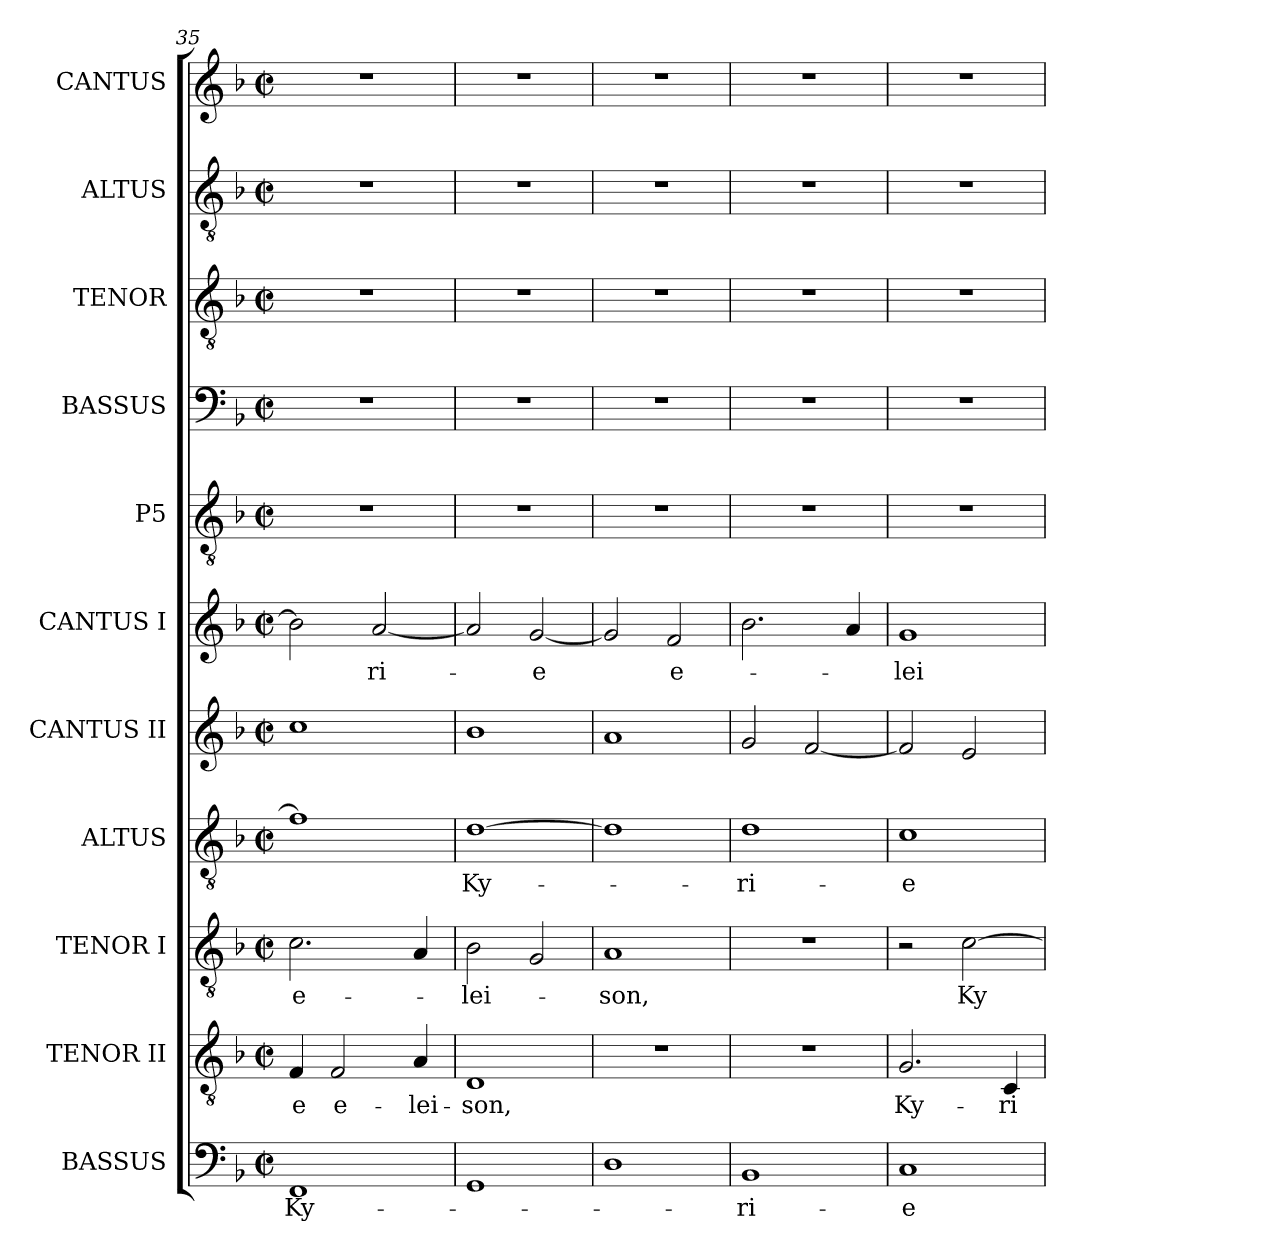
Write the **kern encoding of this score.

**kern	**text	**kern	**text	**kern	**text	**kern	**text	**kern	**kern	**text	**kern	**kern	**kern	**kern	**kern
*part11	*part11	*part10	*part10	*part9	*part9	*part8	*part8	*part7	*part6	*part6	*part5	*part4	*part3	*part2	*part1
*staff11	*staff11	*staff10	*staff10	*staff9	*staff9	*staff8	*staff8	*staff7	*staff6	*staff6	*staff5	*staff4	*staff3	*staff2	*staff1
*I"BASSUS	*	*I"TENOR II	*	*I"TENOR I	*	*I"ALTUS	*	*I"CANTUS II	*I"CANTUS I	*	*I"P5	*I"BASSUS	*I"TENOR	*I"ALTUS	*I"CANTUS
*I'B.	*	*I'T. II	*	*I'T. I	*	*I'A.	*	*I'C. II	*I'C. I	*	*	*I'B.	*I'T.	*I'A.	*I'C.
*clefF4	*	*clefGv2	*	*clefGv2	*	*clefGv2	*	*clefG2	*clefG2	*	*clefGv2	*clefF4	*clefGv2	*clefGv2	*clefG2
*	*	*ITrd7c12	*	*ITrd7c12	*	*ITrd7c12	*	*	*	*	*ITrd7c12	*	*ITrd7c12	*ITrd7c12	*
*k[b-]	*	*k[b-]	*	*k[b-]	*	*k[b-]	*	*k[b-]	*k[b-]	*	*k[b-]	*k[b-]	*k[b-]	*k[b-]	*k[b-]
*d:	*	*d:	*	*d:	*	*d:	*	*d:	*d:	*	*d:	*d:	*d:	*d:	*d:
*M2/2	*	*M2/2	*	*M2/2	*	*M2/2	*	*M2/2	*M2/2	*	*M2/2	*M2/2	*M2/2	*M2/2	*M2/2
*met(c|)	*	*met(c|)	*	*met(c|)	*	*met(c|)	*	*met(c|)	*met(c|)	*	*met(c|)	*met(c|)	*met(c|)	*met(c|)	*met(c|)
=35	=35	=35	=35	=35	=35	=35	=35	=35	=35	=35	=35	=35	=35	=35	=35
!	!LO:LY:b:color=#000000	!	!	!	!	!	!	!	!	!	!	!	!	!	!
!	!	!	!LO:LY:b:color=#000000	!	!	!	!	!	!	!	!	!	!	!	!
!	!	!	!	!	!LO:LY:b:color=#000000	!	!	!	!	!	!	!	!	!	!
1FFi	Ky-	4FFi/	-e	2.Ci\	e-	1Fi]	.	1cci	2b-i\]	.	1r	1r	1r	1r	1r
!	!	!	!LO:LY:b:color=#000000	!	!	!	!	!	!	!	!	!	!	!	!
.	.	2FFi/	e-	.	.	.	.	.	.	.	.	.	.	.	.
!	!	!	!	!	!	!	!	!	!	!LO:LY:b:color=#000000	!	!	!	!	!
.	.	.	.	.	.	.	.	.	[2ai/	-ri-	.	.	.	.	.
!	!	!	!LO:LY:b:color=#000000	!	!	!	!	!	!	!	!	!	!	!	!
.	.	4AAi/	-lei-	4AAi/	.	.	.	.	.	.	.	.	.	.	.
!!LO:LB:g=z
=36	=36	=36	=36	=36	=36	=36	=36	=36	=36	=36	=36	=36	=36	=36	=36
!	!	!	!LO:LY:b:color=#000000	!	!	!	!	!	!	!	!	!	!	!	!
!	!	!	!	!	!LO:LY:b:color=#000000	!	!	!	!	!	!	!	!	!	!
!	!	!	!	!	!	!	!LO:LY:b:color=#000000	!	!	!	!	!	!	!	!
1GGi	.	1DDi	-son,	2BB-i\	-lei-	[1Di	Ky-	1b-i	2ai/]	.	1r	1r	1r	1r	1r
!	!	!	!	!	!	!	!	!	!	!LO:LY:b:color=#000000	!	!	!	!	!
.	.	.	.	2GGi/	.	.	.	.	[2gi/	-e	.	.	.	.	.
=37	=37	=37	=37	=37	=37	=37	=37	=37	=37	=37	=37	=37	=37	=37	=37
!	!	!	!	!	!LO:LY:b:color=#000000	!	!	!	!	!	!	!	!	!	!
1Di	.	1r	.	1AAi	-son,	1Di]	.	1ai	2gi/]	.	1r	1r	1r	1r	1r
!	!	!	!	!	!	!	!	!	!	!LO:LY:b:color=#000000	!	!	!	!	!
.	.	.	.	.	.	.	.	.	2fi/	e-	.	.	.	.	.
=38	=38	=38	=38	=38	=38	=38	=38	=38	=38	=38	=38	=38	=38	=38	=38
!	!LO:LY:b:color=#000000	!	!	!	!	!	!	!	!	!	!	!	!	!	!
!	!	!	!	!	!	!	!LO:LY:b:color=#000000	!	!	!	!	!	!	!	!
1BB-i	-ri-	1r	.	1r	.	1Di	-ri-	2gi/	2.b-i\	.	1r	1r	1r	1r	1r
.	.	.	.	.	.	.	.	[2fi/	.	.	.	.	.	.	.
.	.	.	.	.	.	.	.	.	4ai/	.	.	.	.	.	.
=39	=39	=39	=39	=39	=39	=39	=39	=39	=39	=39	=39	=39	=39	=39	=39
!	!LO:LY:b:color=#000000	!	!	!	!	!	!	!	!	!	!	!	!	!	!
!	!	!	!LO:LY:b:color=#000000	!	!	!	!	!	!	!	!	!	!	!	!
!	!	!	!	!	!	!	!LO:LY:b:color=#000000	!	!	!	!	!	!	!	!
!	!	!	!	!	!	!	!	!	!	!LO:LY:b:color=#000000	!	!	!	!	!
1Ci	-e	2.GGi/	Ky-	2r	.	1Ci	-e	2fi/]	1gi	-lei-	1r	1r	1r	1r	1r
!	!	!	!	!	!LO:LY:b:color=#000000	!	!	!	!	!	!	!	!	!	!
.	.	.	.	[2Ci\	Ky-	.	.	2ei/	.	.	.	.	.	.	.
!	!	!	!LO:LY:b:color=#000000	!	!	!	!	!	!	!	!	!	!	!	!
.	.	4CCi/	-ri-	.	.	.	.	.	.	.	.	.	.	.	.
=	=	=	=	=	=	=	=	=	=	=	=	=	=	=	=
*-	*-	*-	*-	*-	*-	*-	*-	*-	*-	*-	*-	*-	*-	*-	*-
